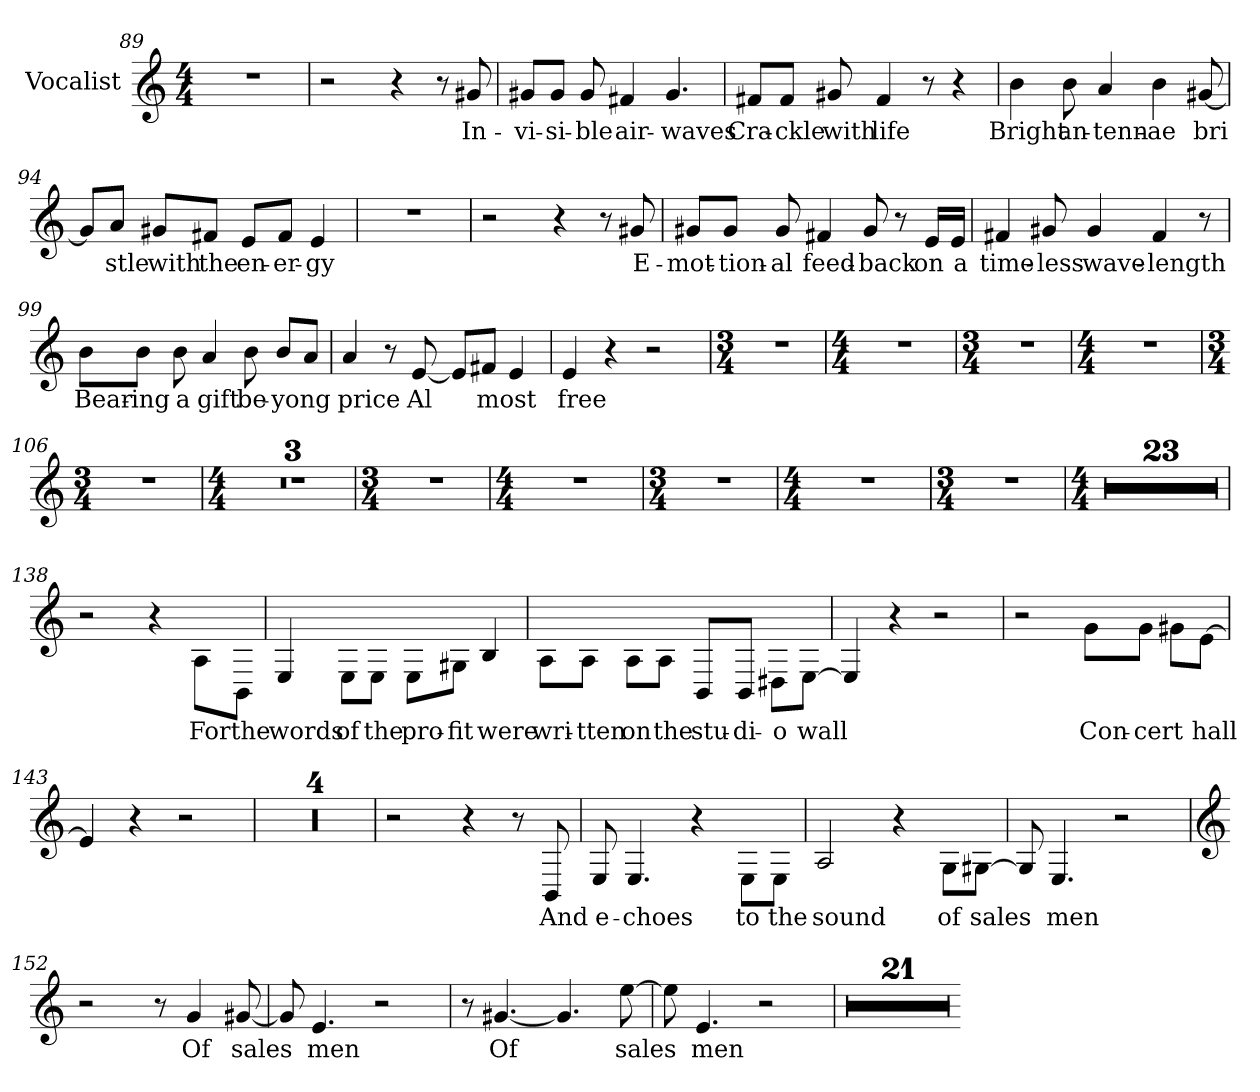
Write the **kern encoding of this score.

**kern	**text
*part1	*part1
*staff1	*staff1
*I"Vocalist	*
*clefG2	*
*M4/4	*
=89	=89
1r	.
=90	=90
2r	.
4r	.
8r	.
8g#X	In-
=91	=91
8g#X/L	-vi-
8g#/J	-si-
8g#	-ble
4f#X	air-
4.g#	-waves
=92	=92
8f#X/L	Cra-
8f#/J	-ckle
8g#X	with
4f#	life
8r	.
4r	.
=93	=93
4b	Bright
8b	an-
4a	-tenn-
4b	-ae
[8g#X	bri-
=94	=94
8g#/L]	_
8a/J	-stle
8g#X/L	with
8f#X/J	the
8e/L	en-
8f#/J	-er-
4e	-gy
=95	=95
1r	.
=96	=96
2r	.
4r	.
8r	.
8g#X	E-
=97	=97
8g#X/L	-mot-
8g#/J	-tion-
8g#	-al
4f#X	feed-
8g#	-back
8r	.
16e/LL	on
16e/JJ	a
=98	=98
4f#X	time-
8g#X	-less
4g#	wave-
4f#	-length
8r	.
=99	=99
8b\L	Bear-
8b\J	-ing
8b	a
4a	gift
8b	be-
8b/L	-yong
8a/J	_
=100	=100
4a	price
8r	.
[8e	Al-
8e/L]	_
8f#X/J	-most
4e	_
=101	=101
4e	free
4r	.
2r	.
=102	=102
*M3/4	*
2.r	.
=103	=103
*M4/4	*
1r	.
=104	=104
*M3/4	*
2.r	.
=105	=105
*M4/4	*
1r	.
=106	=106
*M3/4	*
2.r	.
=107	=107
*M4/4	*
1r	.
=108	=108
1r	.
=109	=109
1r	.
=110	=110
*M3/4	*
2.r	.
=111	=111
*M4/4	*
1r	.
=112	=112
*M3/4	*
2.r	.
=113	=113
*M4/4	*
1r	.
=114	=114
*M3/4	*
2.r	.
=115	=115
*M4/4	*
1r	.
=116	=116
1r	.
=117	=117
1r	.
=118	=118
1r	.
=119	=119
1r	.
=120	=120
1r	.
=121	=121
1r	.
=122	=122
1r	.
=123	=123
1r	.
=124	=124
1r	.
=125	=125
1r	.
=126	=126
1r	.
=127	=127
1r	.
=128	=128
1r	.
=129	=129
*M4/4	*
1r	.
=130	=130
1r	.
=131	=131
1r	.
=132	=132
1r	.
=133	=133
1r	.
=134	=134
1r	.
=135	=135
1r	.
=136	=136
1r	.
=137	=137
*clefF4	*
1r	.
=138	=138
2r	.
4r	.
8A\L	For
8BB\J	the
=139	=139
4E	words
8E\L	of
8E\J	the
8E\L	pro-
8G#X\J	-fit
4B	were
=140	=140
8A\L	wri-
8A\J	-tten
8A\L	on
8A\J	the
8BB/L	stu-
8BB/J	-di-
8D#X\L	-o
[8E\J	wall
=141	=141
4E]	_
4r	.
2r	.
=142	=142
2r	.
8g\L	Con-
8g\J	-cert
8g#X\L	_
[8e\J	hall
=143	=143
4e]	_
4r	.
2r	.
=144	=144
1r	.
=145	=145
1r	.
=146	=146
1r	.
=147	=147
1r	.
=148	=148
2r	.
4r	.
8r	.
8BB	And
=149	=149
8E	e-
4.E	-choes
4r	.
8E\L	to
8E\J	the
=150	=150
2A	sound
4r	.
8G\L	of
[8G#X\J	sales-
=151	=151
8G#]	_
4.E	-men
2r	.
=152	=152
*clefG2	*
2r	.
8r	.
4g	Of
[8g#X	sales-
=153	=153
8g#]	_
4.e	-men
2r	.
=154	=154
8r	.
[4.g#X	Of
4.g#]	_
[8ee	sales-
=155	=155
8ee]	_
4.e	-men
2r	.
=156	=156
1r	.
=157	=157
1r	.
=158	=158
1r	.
=159	=159
1r	.
=160	=160
1r	.
=161	=161
1r	.
=162	=162
1r	.
=163	=163
1r	.
=164	=164
1r	.
=165	=165
1r	.
=166	=166
1r	.
=167	=167
1r	.
=168	=168
1r	.
=169	=169
1r	.
=170	=170
1r	.
=171	=171
1r	.
=172	=172
1r	.
=173	=173
1r	.
=174	=174
1r	.
=175	=175
1r	.
=176	=176
1r	.
=-	=-
*-	*-
